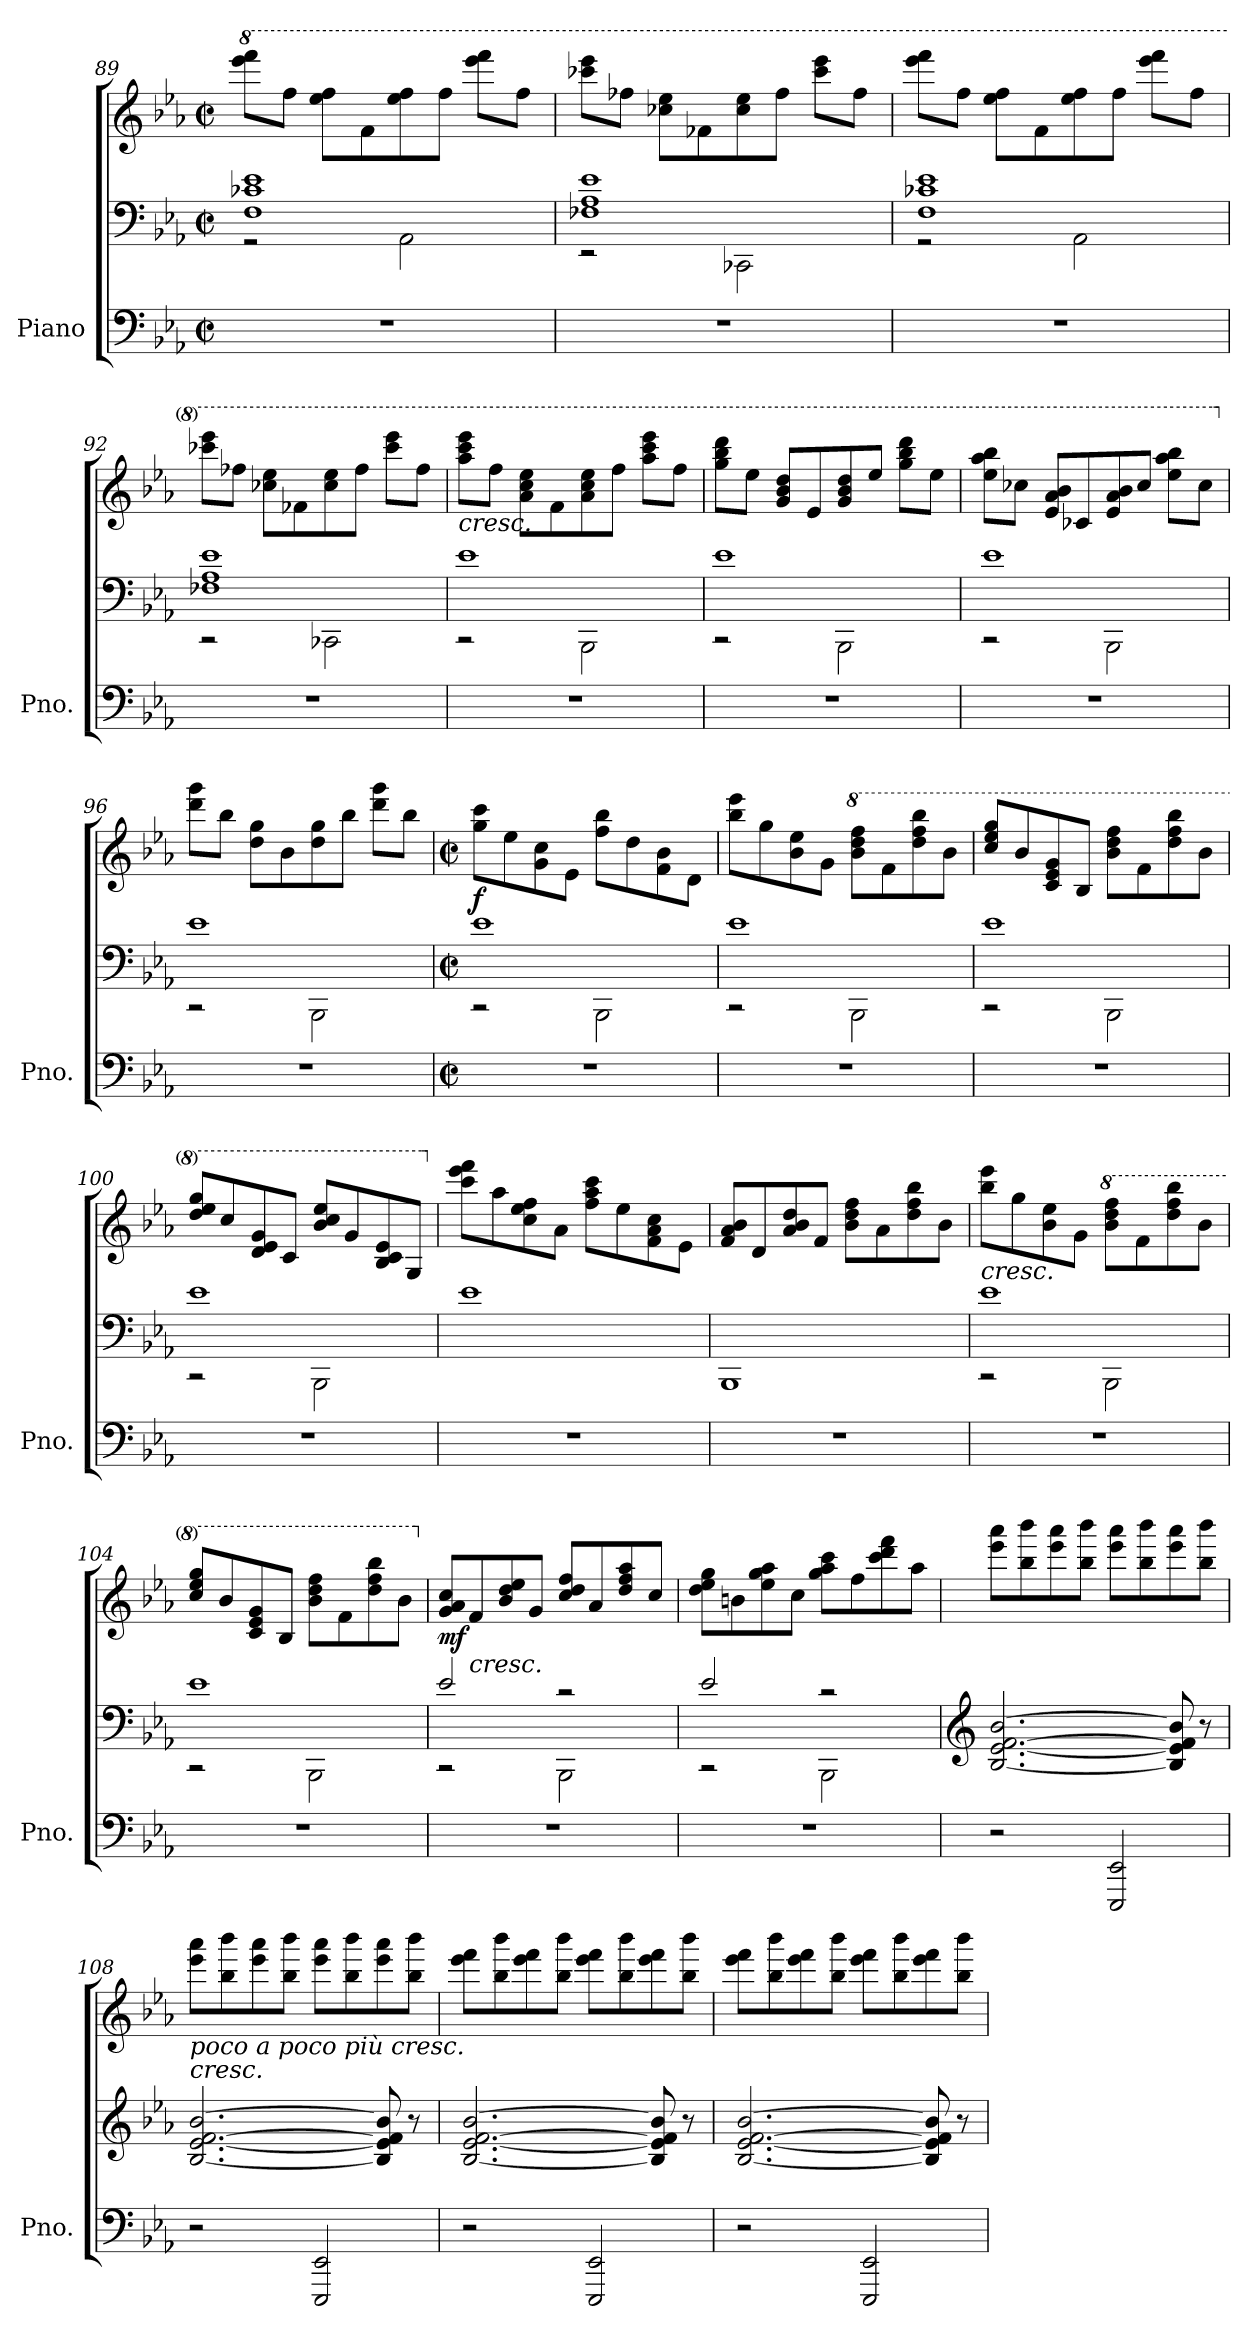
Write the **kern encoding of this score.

**kern	**kern	**kern	**dynam
*part1	*part1	*part1	*part1
*staff3	*staff2	*staff1	*staff1/2/3
*I"Piano	*	*	*
*I'Pno.	*	*	*
*clefF4	*clefF4	*clefG2	*
*k[b-e-a-]	*k[b-e-a-]	*k[b-e-a-]	*
*M2/2	*M2/2	*M2/2	*
*met(c|)	*met(c|)	*met(c|)	*
=89	=89	=89	=89
*	*^	*	*
*	*	*	*8va	*
1r	1F 1c-X 1e-	2r	8eeee-\ 8ffff\L	.
.	.	.	8fff\J	.
.	.	.	8eee-\ 8fff\L	.
.	.	.	8ff\	.
.	.	2AA-\	8eee-\ 8fff\	.
.	.	.	8fff\J	.
.	.	.	8eeee-\ 8ffff\L	.
.	.	.	8fff\J	.
=90	=90	=90	=90	=90
1r	1F-X 1A- 1e-	2r	8cccc-X\ 8eeee-\L	.
.	.	.	8fff-X\J	.
.	.	.	8ccc-X\ 8eee-\L	.
.	.	.	8ff-X\	.
.	.	2CC-X\	8ccc-\ 8eee-\	.
.	.	.	8fff-\J	.
.	.	.	8cccc-\ 8eeee-\L	.
.	.	.	8fff-\J	.
!!LO:LB:g=z
=91	=91	=91	=91	=91
1r	1F 1c-X 1e-	2r	8eeee-\ 8ffff\L	.
.	.	.	8fff\J	.
.	.	.	8eee-\ 8fff\L	.
.	.	.	8ff\	.
.	.	2AA-\	8eee-\ 8fff\	.
.	.	.	8fff\J	.
.	.	.	8eeee-\ 8ffff\L	.
.	.	.	8fff\J	.
=92	=92	=92	=92	=92
1r	1F-X 1A- 1e-	2r	8cccc-X\ 8eeee-\L	.
.	.	.	8fff-X\J	.
.	.	.	8ccc-X\ 8eee-\L	.
.	.	.	8ff-X\	.
.	.	2CC-X\	8ccc-\ 8eee-\	.
.	.	.	8fff-\J	.
.	.	.	8cccc-\ 8eeee-\L	.
.	.	.	8fff-\J	.
=93	=93	=93	=93	=93
!	!	!	!LO:TX:b:i:t=cresc.	!
1r	1e-	2r	8aaa-\ 8cccc\ 8eeee-\L	.
.	.	.	8fff\J	.
.	.	.	8aa-\ 8ccc\ 8eee-\L	.
.	.	.	8ff\	.
.	.	2BBB-\	8aa-\ 8ccc\ 8eee-\	.
.	.	.	8fff\J	.
.	.	.	8aaa-\ 8cccc\ 8eeee-\L	.
.	.	.	8fff\J	.
!!LO:LB:g=z
=94	=94	=94	=94	=94
1r	1e-	2r	8ggg\ 8bbb-\ 8dddd\L	.
.	.	.	8eee-\J	.
.	.	.	8gg/ 8bb-/ 8ddd/L	.
.	.	.	8ee-/	.
.	.	2BBB-\	8gg/ 8bb-/ 8ddd/	.
.	.	.	8eee-/J	.
.	.	.	8ggg\ 8bbb-\ 8dddd\L	.
.	.	.	8eee-\J	.
=95	=95	=95	=95	=95
1r	1e-	2r	8eee-\ 8aaa-\ 8bbb-\L	.
.	.	.	8ccc-X\J	.
.	.	.	8ee-/ 8aa-/ 8bb-/L	.
.	.	.	8cc-X/	.
.	.	2BBB-\	8ee-/ 8aa-/ 8bb-/	.
.	.	.	8ccc-/J	.
.	.	.	8eee-\ 8aaa-\ 8bbb-\L	.
.	.	.	8ccc-\J	.
=96	=96	=96	=96	=96
*	*	*	*X8va	*
1r	1e-	2r	8ddd\ 8ggg\L	.
.	.	.	8bb-\J	.
.	.	.	8dd\ 8gg\L	.
.	.	.	8b-\	.
.	.	2BBB-\	8dd\ 8gg\	.
.	.	.	8bb-\J	.
.	.	.	8ddd\ 8ggg\L	.
.	.	.	8bb-\J	.
=97	=97	=97	=97	=97
*M2/2	*M2/2	*	*M2/2	*
*met(c|)	*met(c|)	*	*met(c|)	*
!	!	!	!	!LO:DY:b
1r	1e-	2r	8gg\ 8ccc\L	f
.	.	.	8ee-\	.
.	.	.	8g\ 8cc\	.
.	.	.	8e-\J	.
.	.	2BBB-\	8ff\ 8bb-\L	.
.	.	.	8dd\	.
.	.	.	8f\ 8b-\	.
.	.	.	8d\J	.
!!LO:LB:g=z
=98	=98	=98	=98	=98
1r	1e-	2r	8bb-\ 8eee-\L	.
.	.	.	8gg\	.
.	.	.	8b-\ 8ee-\	.
.	.	.	8g\J	.
*	*	*	*8va	*
.	.	2BBB-\	8bb-\ 8ddd\ 8fff\L	.
.	.	.	8ff\	.
.	.	.	8ddd\ 8fff\ 8bbb-\	.
.	.	.	8bb-\J	.
=99	=99	=99	=99	=99
1r	1e-	2r	8ccc/ 8eee-/ 8ggg/L	.
.	.	.	8bb-/	.
.	.	.	8cc/ 8ee-/ 8gg/	.
.	.	.	8b-/J	.
.	.	2BBB-\	8bb-\ 8ddd\ 8fff\L	.
.	.	.	8ff\	.
.	.	.	8ddd\ 8fff\ 8bbb-\	.
.	.	.	8bb-\J	.
=100	=100	=100	=100	=100
1r	1e-	2r	8ddd/ 8eee-/ 8ggg/L	.
.	.	.	8ccc/	.
.	.	.	8dd/ 8ee-/ 8gg/	.
.	.	.	8cc/J	.
.	.	2BBB-\	8bb-/ 8ccc/ 8eee-/L	.
.	.	.	8gg/	.
.	.	.	8b-/ 8cc/ 8ee-/	.
.	.	.	8g/J	.
*	*v	*v	*	*
=101	=101	=101	=101
*	*	*X8va	*
1r	1e-	8ccc\ 8eee-\ 8fff\L	.
.	.	8aa-\	.
.	.	8cc\ 8ee-\ 8ff\	.
.	.	8a-\J	.
.	.	8ff\ 8aa-\ 8ccc\L	.
.	.	8ee-\	.
.	.	8f\ 8a-\ 8cc\	.
.	.	8e-\J	.
!!LO:PB:g=z
=102	=102	=102	=102
1r	1BBB-	8f/ 8a-/ 8b-/L	.
.	.	8d/	.
.	.	8a-/ 8b-/ 8dd/	.
.	.	8f/J	.
.	.	8b-\ 8dd\ 8ff\L	.
.	.	8a-\	.
.	.	8dd\ 8ff\ 8bb-\	.
.	.	8b-\J	.
=103	=103	=103	=103
*	*^	*	*
!	!	!	!LO:TX:b:i:t=cresc.	!
1r	1e-	2r	8bb-\ 8eee-\L	.
.	.	.	8gg\	.
.	.	.	8b-\ 8ee-\	.
.	.	.	8g\J	.
*	*	*	*8va	*
.	.	2BBB-\	8bb-\ 8ddd\ 8fff\L	.
.	.	.	8ff\	.
.	.	.	8ddd\ 8fff\ 8bbb-\	.
.	.	.	8bb-\J	.
=104	=104	=104	=104	=104
1r	1e-	2r	8ccc/ 8eee-/ 8ggg/L	.
.	.	.	8bb-/	.
.	.	.	8cc/ 8ee-/ 8gg/	.
.	.	.	8b-/J	.
.	.	2BBB-\	8bb-\ 8ddd\ 8fff\L	.
.	.	.	8ff\	.
.	.	.	8ddd\ 8fff\ 8bbb-\	.
.	.	.	8bb-\J	.
=105	=105	=105	=105	=105
*	*	*	*X8va	*
!	!	!	!	!LO:DY:b
1r	2e-/	2r	8g/ 8a-/ 8cc/L	mf
!	!	!	!LO:TX:b:i:t=cresc.	!
.	.	.	8f/	.
.	.	.	8b-/ 8dd/ 8ee-/	.
.	.	.	8g/J	.
.	2r	2BBB-\	8cc/ 8dd/ 8ff/L	.
.	.	.	8a-/	.
.	.	.	8dd/ 8ff/ 8aa-/	.
.	.	.	8cc/J	.
=106	=106	=106	=106	=106
1r	2e-/	2r	8dd\ 8ee-\ 8gg\L	.
.	.	.	8bn\	.
.	.	.	8ee-\ 8gg\ 8aa-\	.
.	.	.	8cc\J	.
.	2r	2BBB-\	8gg\ 8aa-\ 8ccc\L	.
.	.	.	8ff\	.
.	.	.	8ccc\ 8ddd\ 8fff\	.
.	.	.	8aa-\J	.
*	*v	*v	*	*
!!LO:LB:g=z
=107	=107	=107	=107
*	*clefG2	*	*
2r	[2.B-/ [2.e-/ [2.f/ [2.b-/	8eee-\ 8aaa-\L	.
.	.	8bb-\ 8bbb-\	.
.	.	8eee-\ 8aaa-\	.
.	.	8bb-\ 8bbb-\J	.
2EEE-/ 2EE-/	.	8eee-\ 8aaa-\L	.
.	.	8bb-\ 8bbb-\	.
.	8B-/] 8e-/] 8f/] 8b-/]	8eee-\ 8aaa-\	.
.	8r	8bb-\ 8bbb-\J	.
=108	=108	=108	=108
!	!	!LO:TX:b:i:t=poco  a  poco  più  cresc.	!
!	!	!LO:TX:b:i:t=cresc.	!
2r	[2.B-/ [2.e-/ [2.f/ [2.b-/	8eee-\ 8aaa-\L	.
.	.	8bb-\ 8bbb-\	.
.	.	8eee-\ 8aaa-\	.
.	.	8bb-\ 8bbb-\J	.
2EEE-/ 2EE-/	.	8eee-\ 8aaa-\L	.
.	.	8bb-\ 8bbb-\	.
.	8B-/] 8e-/] 8f/] 8b-/]	8eee-\ 8aaa-\	.
.	8r	8bb-\ 8bbb-\J	.
=109	=109	=109	=109
2r	[2.B-/ [2.e-/ [2.f/ [2.b-/	8eee-\ 8fff\L	.
.	.	8bb-\ 8bbb-\	.
.	.	8eee-\ 8fff\	.
.	.	8bb-\ 8bbb-\J	.
2EEE-/ 2EE-/	.	8eee-\ 8fff\L	.
.	.	8bb-\ 8bbb-\	.
.	8B-/] 8e-/] 8f/] 8b-/]	8eee-\ 8fff\	.
.	8r	8bb-\ 8bbb-\J	.
=110	=110	=110	=110
2r	[2.B-/ [2.e-/ [2.f/ [2.b-/	8eee-\ 8fff\L	.
.	.	8bb-\ 8bbb-\	.
.	.	8eee-\ 8fff\	.
.	.	8bb-\ 8bbb-\J	.
2EEE-/ 2EE-/	.	8eee-\ 8fff\L	.
.	.	8bb-\ 8bbb-\	.
.	8B-/] 8e-/] 8f/] 8b-/]	8eee-\ 8fff\	.
.	8r	8bb-\ 8bbb-\J	.
=	=	=	=
*-	*-	*-	*-
